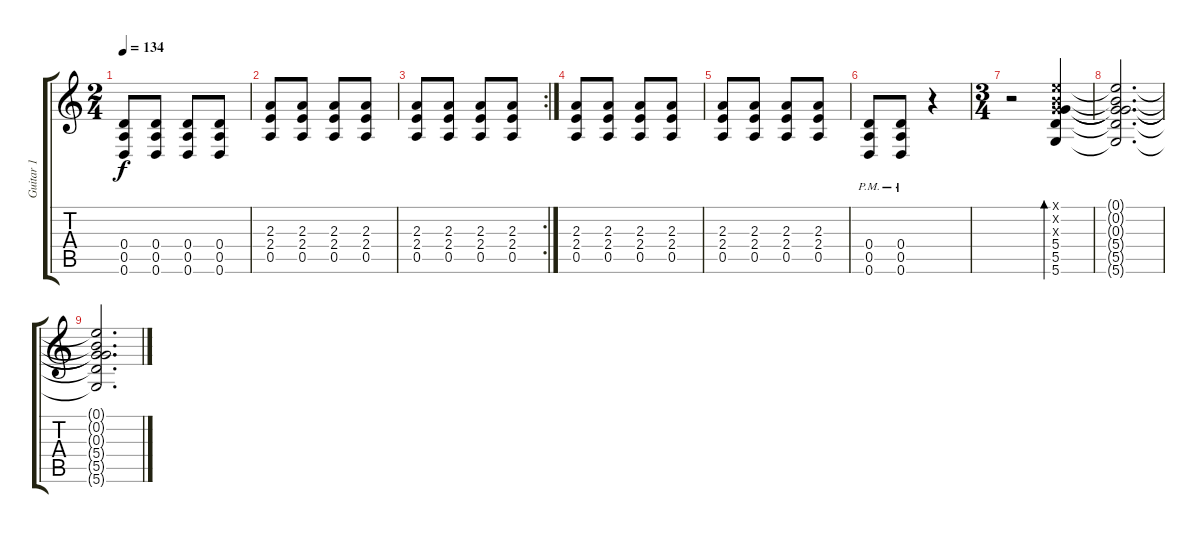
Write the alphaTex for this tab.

\track ("Guitar 1" "Guitar 1") {instrument distortionguitar}
\staff {score tabs}
\tuning (E4 B3 G3 D3 A2 D2) {hide}
\ts (2 4)
\tempo 134
\clef g2
\ks c
(0.4 0.5 0.6).8{dy f} (0.4 0.5 0.6).8 (0.4 0.5 0.6).8 (0.4 0.5 0.6).8 |
(2.3 2.4 0.5).8 (2.3 2.4 0.5).8 (2.3 2.4 0.5).8 (2.3 2.4 0.5).8 |
\rc 2
(2.3 2.4 0.5).8 (2.3 2.4 0.5).8 (2.3 2.4 0.5).8 (2.3 2.4 0.5).8 |
(2.3 2.4 0.5).8 (2.3 2.4 0.5).8 (2.3 2.4 0.5).8 (2.3 2.4 0.5).8 |
(2.3 2.4 0.5).8 (2.3 2.4 0.5).8 (2.3 2.4 0.5).8 (2.3 2.4 0.5).8 |
(0.4{pm} 0.5{pm} 0.6{pm}).8 (0.4{pm} 0.5{pm} 0.6{pm}).8 r.4 |
\ts (3 4)
r.2 (0.1{x} 0.2{x} 0.3{x} 5.4 5.5 5.6).4{bd 60} |
(0.1{t} 0.2{t} 0.3{t} 5.4{t} 5.5{t} 5.6{t}).2{d} |
(0.1{t} 0.2{t} 0.3{t} 5.4{t} 5.5{t} 5.6{t}).2{d}
